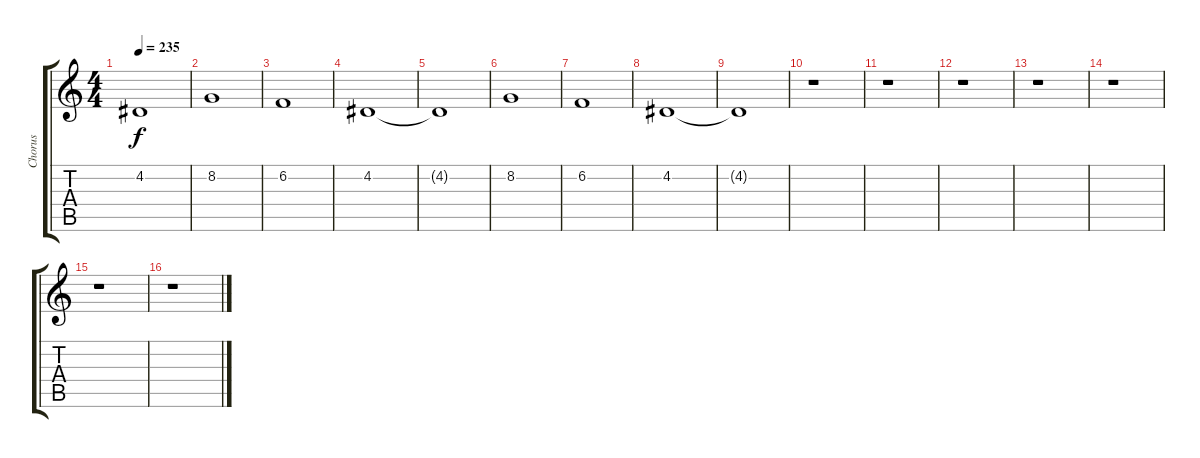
\track ("Chorus" "Chorus") {instrument lead6voice}
\staff {score tabs}
\tuning (E4 B3 G3 D3 A2 E2) {hide}
\ts (4 4)
\tempo 235
\clef g2
\ks c
4.2{t}.1{dy f} |
8.2.1 |
6.2.1 |
4.2.1 |
4.2{t}.1 |
8.2.1 |
6.2.1 |
4.2.1 |
4.2{t}.1 |
r.1 |
r.1 |
r.1 |
r.1 |
r.1 |
r.1 |
r.1
